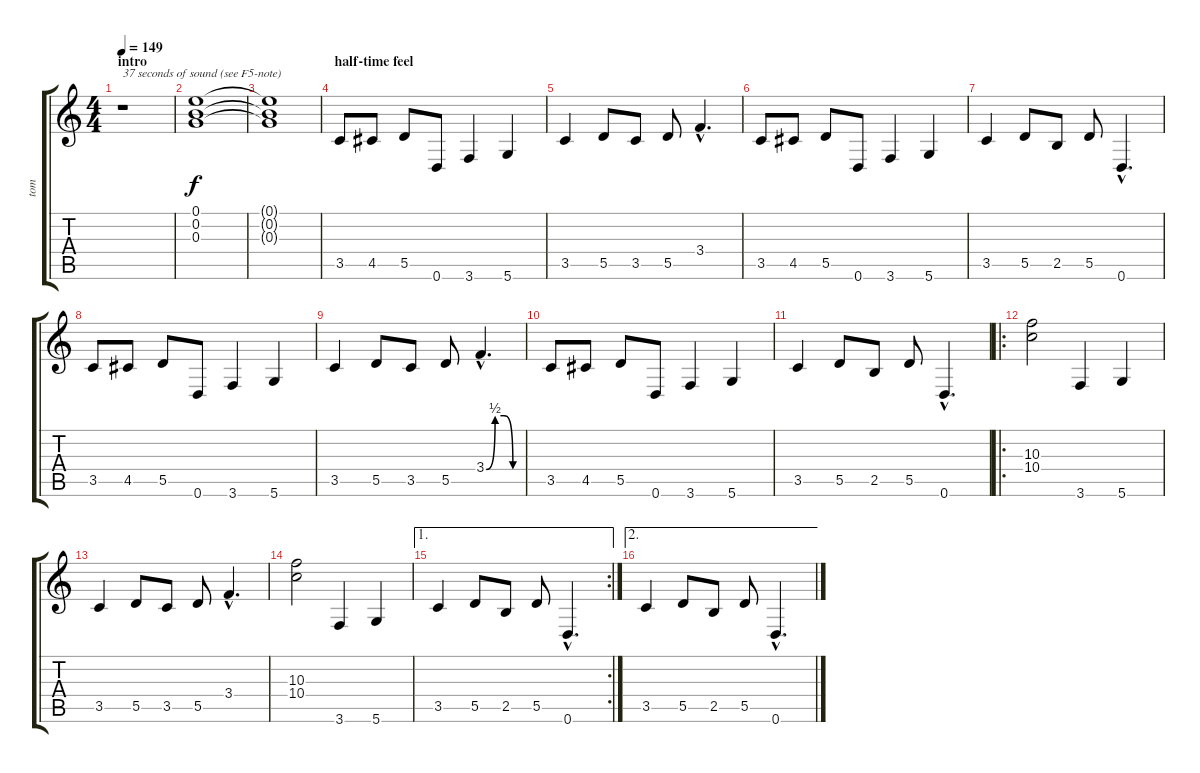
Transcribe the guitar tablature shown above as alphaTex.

\track ("tom" "tom") {instrument distortionguitar}
\staff {score tabs}
\tuning (E4 B3 G3 D3 A2 D2) {hide}
\ts (4 4)
\section ("" "intro")
\tempo 149
\clef g2
\ks c
r.1{txt "37 seconds of sound (see F5-note)" dy f instrument distortionguitar} |
(0.1 0.2 0.3).1 |
(0.1{t} 0.2{t} 0.3{t}).1 |
\section ("" "half-time feel")
3.5.8 4.5.8 5.5.8 0.6.8 3.6.4 5.6.4 |
3.5.4 5.5.8 3.5.8 5.5.8 3.4{hac}.4{d} |
3.5.8 4.5.8 5.5.8 0.6.8 3.6.4 5.6.4 |
3.5.4 5.5.8 2.5.8 5.5.8 0.6{hac}.4{d} |
3.5.8 4.5.8 5.5.8 0.6.8 3.6.4 5.6.4 |
3.5.4 5.5.8 3.5.8 5.5.8 3.4{be (custom 0 0 15 2 30 2 45 0 60 0) hac}.4{d} |
3.5.8 4.5.8 5.5.8 0.6.8 3.6.4 5.6.4 |
3.5.4 5.5.8 2.5.8 5.5.8 0.6{hac}.4{d} |
\ro
(10.3 10.4).2 3.6.4 5.6.4 |
3.5.4 5.5.8 3.5.8 5.5.8 3.4{hac}.4{d} |
(10.3 10.4).2 3.6.4 5.6.4 |
\ae 1
\rc 2
3.5.4 5.5.8 2.5.8 5.5.8 0.6{hac}.4{d} |
\ae 2
3.5.4 5.5.8 2.5.8 5.5.8 0.6{hac}.4{d}
